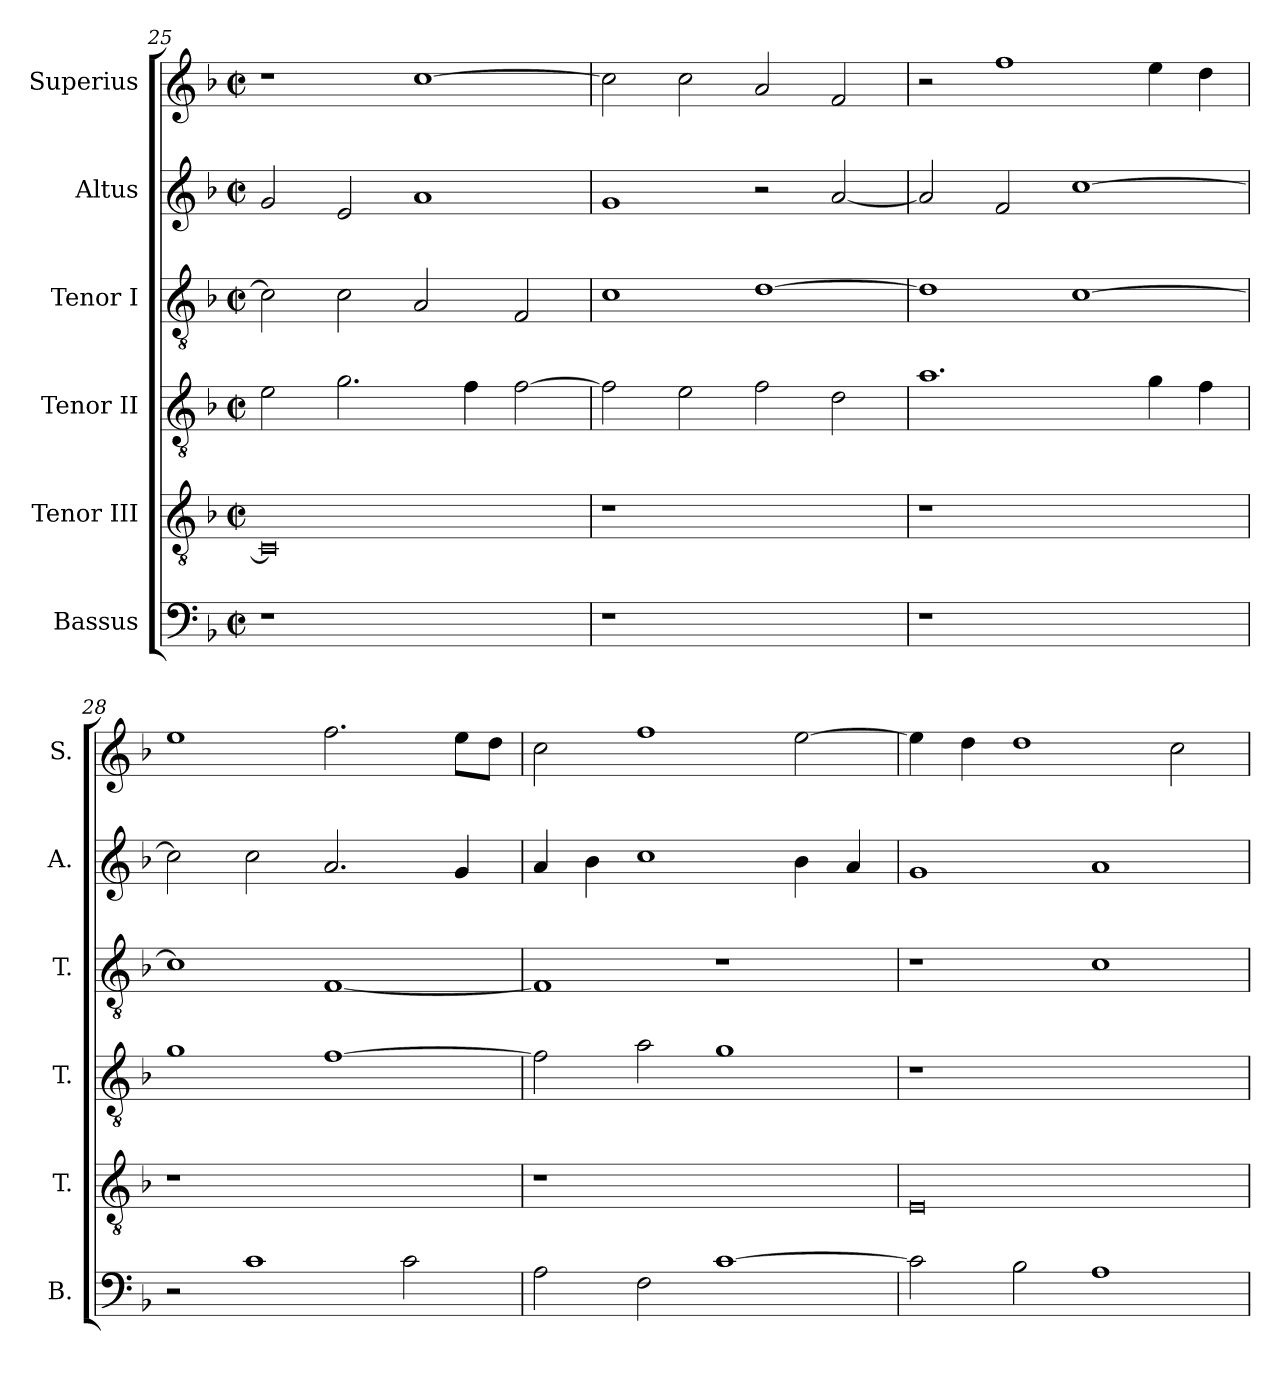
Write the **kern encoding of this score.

**kern	**kern	**kern	**kern	**kern	**kern
*part6	*part5	*part4	*part3	*part2	*part1
*staff6	*staff5	*staff4	*staff3	*staff2	*staff1
*I"Bassus	*I"Tenor III	*I"Tenor II	*I"Tenor I	*I"Altus	*I"Superius
*I'B.	*I'T.	*I'T.	*I'T.	*I'A.	*I'S.
*clefF4	*clefGv2	*clefGv2	*clefGv2	*clefG2	*clefG2
*	*ITrd7c12	*ITrd7c12	*ITrd7c12	*	*
*k[b-]	*k[b-]	*k[b-]	*k[b-]	*k[b-]	*k[b-]
*F:	*F:	*F:	*F:	*F:	*F:
*M2/2	*M2/2	*M2/2	*M2/2	*M2/2	*M2/2
*met(c|)	*met(c|)	*met(c|)	*met(c|)	*met(c|)	*met(c|)
=25	=25	=25	=25	=25	=25
!LO:N:vis=1	!	!	!	!	!
1r	0CCi]	2Ei\	2Ci\]	2gi/	1r
.	.	2.Gi\	2Ci\	2ei/	.
1ryy	.	.	2AAi/	1ai	[>1cci
.	.	4Fi\	.	.	.
.	.	[>2Fi\	2FFi/	.	.
!!LO:LB:g=z
=26	=26	=26	=26	=26	=26
!LO:N:vis=1	!LO:N:vis=1	!	!	!	!
1r	1r	2Fi\]	1Ci	1gi	2cci\]
.	.	2Ei\	.	.	2cci\
1ryy	1ryy	2Fi\	[>1Di	2r	2ai/
.	.	2Di\	.	[<2ai/	2fi/
=27	=27	=27	=27	=27	=27
!LO:N:vis=1	!LO:N:vis=1	!	!	!	!
1r	1r	1.Ai	1Di]	2ai/]	2r
.	.	.	.	2fi/	1ffi
1ryy	1ryy	.	[>1Ci	[>1cci	.
.	.	4Gi\	.	.	4eei\
.	.	4Fi\	.	.	4ddi\
=28	=28	=28	=28	=28	=28
!	!LO:N:vis=1	!	!	!	!
2r	1r	1Gi	1Ci]	2cci\]	1eei
1ci	.	.	.	2cci\	.
.	1ryy	[>1Fi	[<1FFi	2.ai/	2.ffi\
2ci\	.	.	.	.	.
.	.	.	.	4gi/	8eei\L
.	.	.	.	.	8ddi\J
=29	=29	=29	=29	=29	=29
!	!LO:N:vis=1	!	!	!	!
2Ai\	1r	2Fi\]	1FFi]	4ai/	2cci\
.	.	.	.	4b-i\	.
2Fi\	.	2Ai\	.	1cci	1ffi
[>1ci	1ryy	1Gi	1r	.	.
.	.	.	.	4b-i\	[>2eei\
.	.	.	.	4ai/	.
=30	=30	=30	=30	=30	=30
!	!	!LO:N:vis=1	!	!	!
2ci\]	0EEi	1r	1r	1gi	4eei\]
.	.	.	.	.	4ddi\
2B-i\	.	.	.	.	1ddi
1Ai	.	1ryy	1Ci	1ai	.
.	.	.	.	.	2cci\
=	=	=	=	=	=
*-	*-	*-	*-	*-	*-
